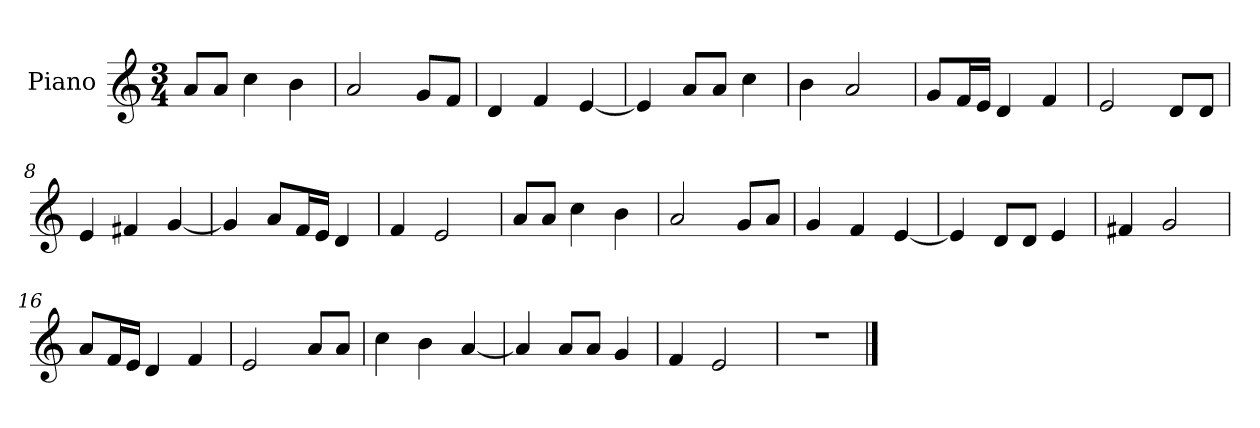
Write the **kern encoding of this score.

**kern
*part1
*staff1
*I"Piano
*I'P-no
*clefG2
*k[]
*M3/4
*MM176
=1
8a/L
8a/J
4cc\
4b\
=2
2a/
8g/L
8f/J
=3
4d/
4f/
[4e/
=4
4e/]
8a/L
8a/J
4cc\
=5
4b\
2a/
=6
8g/L
16f/L
16e/JJ
4d/
4f/
=7
2e/
8d/L
8d/J
=8
4e/
4f#X/
[4g/
=9
4g/]
8a/L
16f/L
16e/JJ
4d/
=10
4f/
2e/
!!LO:LB:g=z
=11
8a/L
8a/J
4cc\
4b\
=12
2a/
8g/L
8a/J
=13
4g/
4f/
[4e/
=14
4e/]
8d/L
8d/J
4e/
=15
4f#X/
2g/
=16
8a/L
16f/L
16e/JJ
4d/
4f/
=17
2e/
8a/L
8a/J
=18
4cc\
4b\
[4a/
=19
4a/]
8a/L
8a/J
4g/
=20
4f/
2e/
=21
2.r
==
*-
